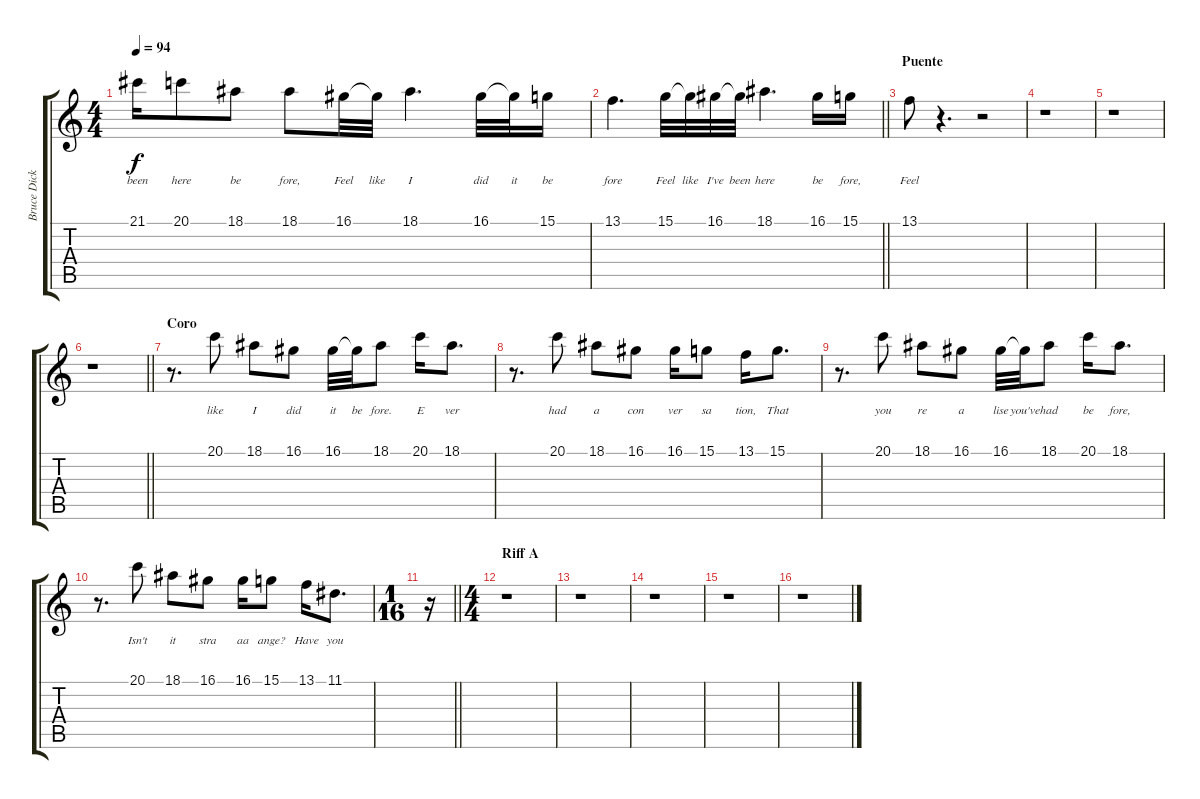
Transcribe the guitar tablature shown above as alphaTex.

\track ("Bruce Dickinson" "Bruce Dick") {instrument lead2sawtooth}
\staff {score tabs}
\tuning (E4 B3 G3 D3 A2 E2) {hide}
\ts (4 4)
\tempo 94
\clef g2
\ks c
21.1{t}.16{lyrics (0 "been") lyrics (1 "") lyrics (2 "") lyrics (3 "") lyrics (4 "") dy f} 20.1.8{lyrics (0 "here") lyrics (1 "") lyrics (2 "") lyrics (3 "") lyrics (4 "")} 18.1.8{lyrics (0 "be") lyrics (1 "") lyrics (2 "") lyrics (3 "") lyrics (4 "")} 18.1.8{lyrics (0 "fore,") lyrics (1 "") lyrics (2 "") lyrics (3 "") lyrics (4 "")} 16.1.32{lyrics (0 "Feel") lyrics (1 "") lyrics (2 "") lyrics (3 "") lyrics (4 "")} 16.1{t}.32{lyrics (0 "like") lyrics (1 "") lyrics (2 "") lyrics (3 "") lyrics (4 "")} 18.1.4{d lyrics (0 "I") lyrics (1 "") lyrics (2 "") lyrics (3 "") lyrics (4 "")} 16.1.32{lyrics (0 "did") lyrics (1 "") lyrics (2 "") lyrics (3 "") lyrics (4 "")} 16.1{t}.32{lyrics (0 "it") lyrics (1 "") lyrics (2 "") lyrics (3 "") lyrics (4 "")} 15.1.16{lyrics (0 "be") lyrics (1 "") lyrics (2 "") lyrics (3 "") lyrics (4 "")} |
\barLineRight lightlight
13.1.4{d lyrics (0 "fore") lyrics (1 "") lyrics (2 "") lyrics (3 "") lyrics (4 "")} 15.1.32{lyrics (0 "Feel") lyrics (1 "") lyrics (2 "") lyrics (3 "") lyrics (4 "")} 15.1{t}.32{lyrics (0 "like") lyrics (1 "") lyrics (2 "") lyrics (3 "") lyrics (4 "")} 16.1.32{lyrics (0 "I've") lyrics (1 "") lyrics (2 "") lyrics (3 "") lyrics (4 "")} 16.1{t}.32{lyrics (0 "been") lyrics (1 "") lyrics (2 "") lyrics (3 "") lyrics (4 "")} 18.1.4{d lyrics (0 "here") lyrics (1 "") lyrics (2 "") lyrics (3 "") lyrics (4 "")} 16.1.16{lyrics (0 "be") lyrics (1 "") lyrics (2 "") lyrics (3 "") lyrics (4 "")} 15.1.16{lyrics (0 "fore,") lyrics (1 "") lyrics (2 "") lyrics (3 "") lyrics (4 "")} |
\section ("" "Puente")
13.1.8{lyrics (0 "Feel") lyrics (1 "") lyrics (2 "") lyrics (3 "") lyrics (4 "")} r.4{d} r.2 |
r.1 |
r.1 |
\barLineRight lightlight
r.1 |
\section ("" "Coro")
r.8{d} 20.1.8{lyrics (0 "like") lyrics (1 "") lyrics (2 "") lyrics (3 "") lyrics (4 "")} 18.1.8{lyrics (0 "I") lyrics (1 "") lyrics (2 "") lyrics (3 "") lyrics (4 "")} 16.1.8{lyrics (0 "did") lyrics (1 "") lyrics (2 "") lyrics (3 "") lyrics (4 "")} 16.1.32{lyrics (0 "it") lyrics (1 "") lyrics (2 "") lyrics (3 "") lyrics (4 "")} 16.1{t}.32{lyrics (0 "be") lyrics (1 "") lyrics (2 "") lyrics (3 "") lyrics (4 "")} 18.1.8{lyrics (0 "fore.") lyrics (1 "") lyrics (2 "") lyrics (3 "") lyrics (4 "")} 20.1.16{lyrics (0 "E") lyrics (1 "") lyrics (2 "") lyrics (3 "") lyrics (4 "")} 18.1.8{d lyrics (0 "ver") lyrics (1 "") lyrics (2 "") lyrics (3 "") lyrics (4 "")} |
r.8{d} 20.1.8{lyrics (0 "had") lyrics (1 "") lyrics (2 "") lyrics (3 "") lyrics (4 "")} 18.1.8{lyrics (0 "a") lyrics (1 "") lyrics (2 "") lyrics (3 "") lyrics (4 "")} 16.1.8{lyrics (0 "con") lyrics (1 "") lyrics (2 "") lyrics (3 "") lyrics (4 "")} 16.1.16{lyrics (0 "ver") lyrics (1 "") lyrics (2 "") lyrics (3 "") lyrics (4 "")} 15.1.8{lyrics (0 "sa") lyrics (1 "") lyrics (2 "") lyrics (3 "") lyrics (4 "")} 13.1.16{lyrics (0 "tion,") lyrics (1 "") lyrics (2 "") lyrics (3 "") lyrics (4 "")} 15.1.8{d lyrics (0 "That") lyrics (1 "") lyrics (2 "") lyrics (3 "") lyrics (4 "")} |
r.8{d} 20.1.8{lyrics (0 "you") lyrics (1 "") lyrics (2 "") lyrics (3 "") lyrics (4 "")} 18.1.8{lyrics (0 "re") lyrics (1 "") lyrics (2 "") lyrics (3 "") lyrics (4 "")} 16.1.8{lyrics (0 "a") lyrics (1 "") lyrics (2 "") lyrics (3 "") lyrics (4 "")} 16.1.32{lyrics (0 "lise") lyrics (1 "") lyrics (2 "") lyrics (3 "") lyrics (4 "")} 16.1{t}.32{lyrics (0 "you've") lyrics (1 "") lyrics (2 "") lyrics (3 "") lyrics (4 "")} 18.1.8{lyrics (0 "had") lyrics (1 "") lyrics (2 "") lyrics (3 "") lyrics (4 "")} 20.1.16{lyrics (0 "be") lyrics (1 "") lyrics (2 "") lyrics (3 "") lyrics (4 "")} 18.1.8{d lyrics (0 "fore,") lyrics (1 "") lyrics (2 "") lyrics (3 "") lyrics (4 "")} |
r.8{d} 20.1.8{lyrics (0 "Isn't") lyrics (1 "") lyrics (2 "") lyrics (3 "") lyrics (4 "")} 18.1.8{lyrics (0 "it") lyrics (1 "") lyrics (2 "") lyrics (3 "") lyrics (4 "")} 16.1.8{lyrics (0 "stra") lyrics (1 "") lyrics (2 "") lyrics (3 "") lyrics (4 "")} 16.1.16{lyrics (0 "aa") lyrics (1 "") lyrics (2 "") lyrics (3 "") lyrics (4 "")} 15.1.8{lyrics (0 "ange?") lyrics (1 "") lyrics (2 "") lyrics (3 "") lyrics (4 "")} 13.1.16{lyrics (0 "Have") lyrics (1 "") lyrics (2 "") lyrics (3 "") lyrics (4 "")} 11.1.8{d lyrics (0 "you") lyrics (1 "") lyrics (2 "") lyrics (3 "") lyrics (4 "")} |
\ts (1 16)
\barLineRight lightlight
r.16 |
\ts (4 4)
\section ("" "Riff A")
r.1 |
r.1 |
r.1 |
r.1 |
r.1
